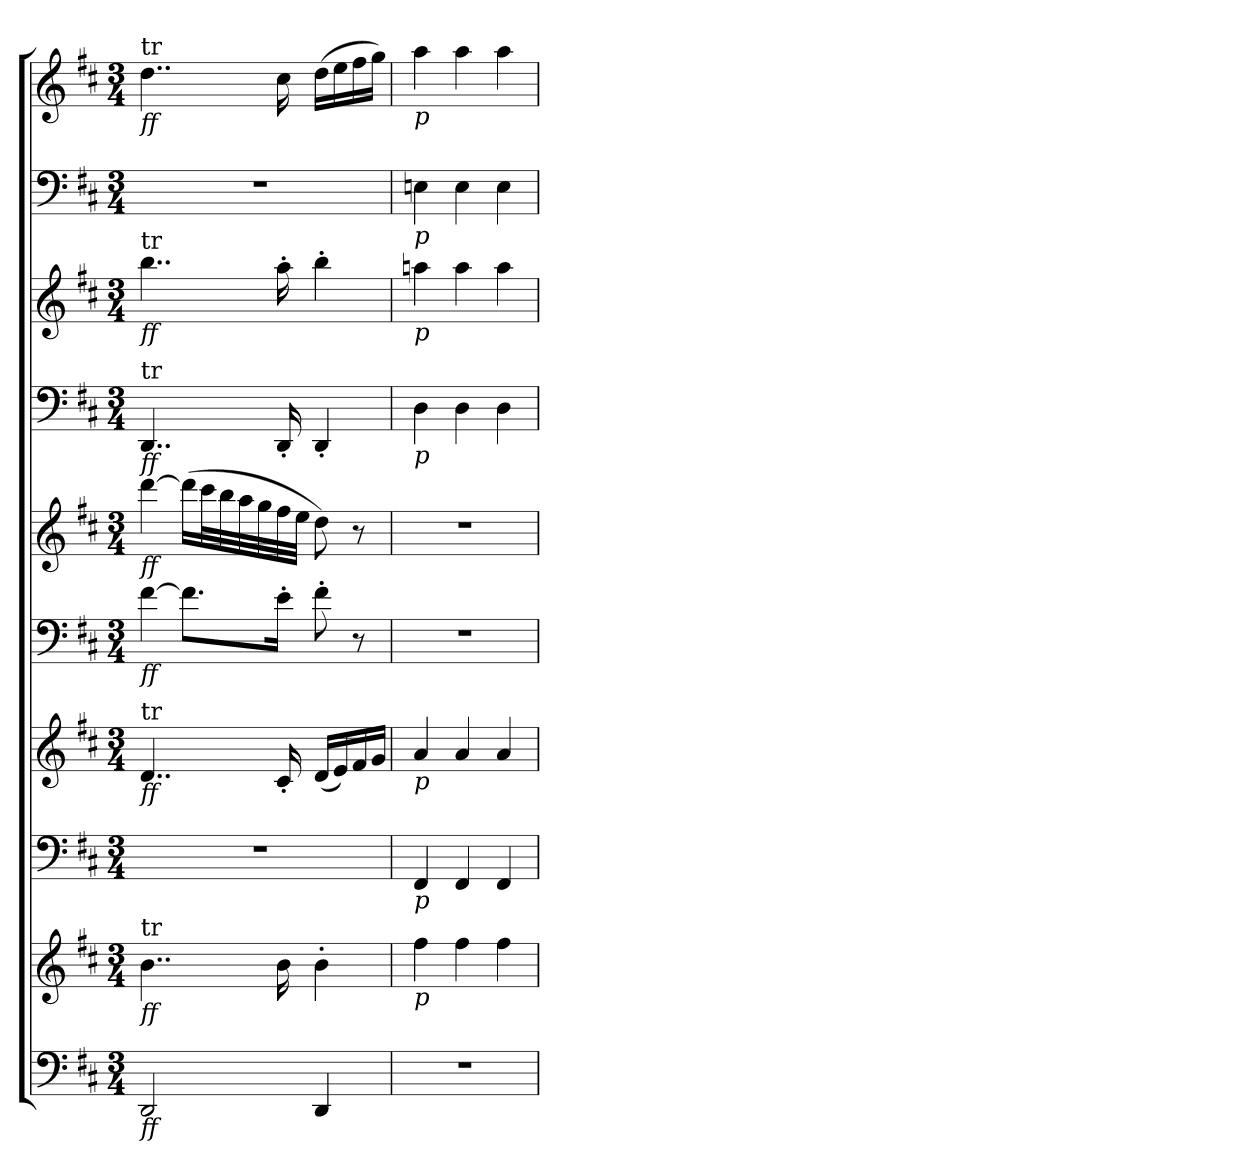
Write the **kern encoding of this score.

**kern	**kern	**kern	**kern	**kern	**kern	**kern	**kern	**kern	**kern
*part10	*part9	*part8	*part7	*part6	*part5	*part4	*part3	*part2	*part1
*staff10	*staff9	*staff8	*staff7	*staff6	*staff5	*staff4	*staff3	*staff2	*staff1
*clefF4	*clefG2	*clefF4	*clefG2	*clefF4	*clefG2	*clefF4	*clefG2	*clefF4	*clefG2
*k[f#c#]	*k[f#c#]	*k[f#c#]	*k[f#c#]	*k[f#c#]	*k[f#c#]	*k[f#c#]	*k[f#c#]	*k[f#c#]	*k[f#c#]
*M3/4	*M3/4	*M3/4	*M3/4	*M3/4	*M3/4	*M3/4	*M3/4	*M3/4	*M3/4
=1	=1	=1	=1	=1	=1	=1	=1	=1	=1
!	!	!	!	!	!	!	!	!	!LO:TX:b:i:t=ff
!	!	!	!	!	!	!	!	!	!LO:TX:a:t=tr
!	!	!	!	!	!	!	!LO:TX:b:i:t=ff	!	!
!	!	!	!	!	!	!	!LO:TX:a:t=tr	!	!
!	!	!	!	!	!	!LO:TX:b:i:t=ff	!	!	!
!	!	!	!	!	!	!LO:TX:a:t=tr	!	!	!
!	!	!	!	!	!LO:TX:b:i:t=ff	!	!	!	!
!	!	!	!	!LO:TX:b:i:t=ff	!	!	!	!	!
!	!	!	!LO:TX:b:i:t=ff	!	!	!	!	!	!
!	!	!	!LO:TX:a:t=tr	!	!	!	!	!	!
!	!LO:TX:b:i:t=ff	!	!	!	!	!	!	!	!
!	!LO:TX:a:t=tr	!	!	!	!	!	!	!	!
!LO:TX:b:i:t=ff	!	!	!	!	!	!	!	!	!
2DD/	4..b\	2.r	4..d/	[4f#\	[4ddd\	4..DD/	4..bb\	2.r	4..dd\
.	.	.	.	8.f#\L]	(>16ddd\LL]	.	.	.	.
.	.	.	.	.	32ccc#\L	.	.	.	.
.	.	.	.	.	32bb\	.	.	.	.
.	.	.	.	.	32aa\	.	.	.	.
.	.	.	.	.	32gg\	.	.	.	.
.	16b\	.	16c#'/	16e'\Jk	32ff#\	16DD'/	16aa'\	.	16cc#\
.	.	.	.	.	32ee\JJJ	.	.	.	.
4DD/	4b'\	.	(<16d/LL	8f#'\	8dd\)	4DD'/	4bb'\	.	(>16dd\LL
.	.	.	16e/)	.	.	.	.	.	16ee\
.	.	.	16f#/	8r	8r	.	.	.	16ff#\
.	.	.	16g/JJ	.	.	.	.	.	16gg\JJ)
=2	=2	=2	=2	=2	=2	=2	=2	=2	=2
!	!	!	!	!	!	!	!	!	!LO:TX:b:i:t=p
!	!	!	!	!	!	!	!	!LO:TX:b:i:t=p	!
!	!	!	!	!	!	!	!LO:TX:b:i:t=p	!	!
!	!	!	!	!	!	!LO:TX:b:i:t=p	!	!	!
!	!	!	!LO:TX:b:i:t=p	!	!	!	!	!	!
!	!	!LO:TX:b:i:t=p	!	!	!	!	!	!	!
!	!LO:TX:b:i:t=p	!	!	!	!	!	!	!	!
2.r	4ff#\	4FF#/	4a/	2.r	2.r	4D\	4aan\	4En\	4aa\
.	4ff#\	4FF#/	4a/	.	.	4D\	4aa\	4E\	4aa\
.	4ff#\	4FF#/	4a/	.	.	4D\	4aa\	4E\	4aa\
=	=	=	=	=	=	=	=	=	=
*-	*-	*-	*-	*-	*-	*-	*-	*-	*-
